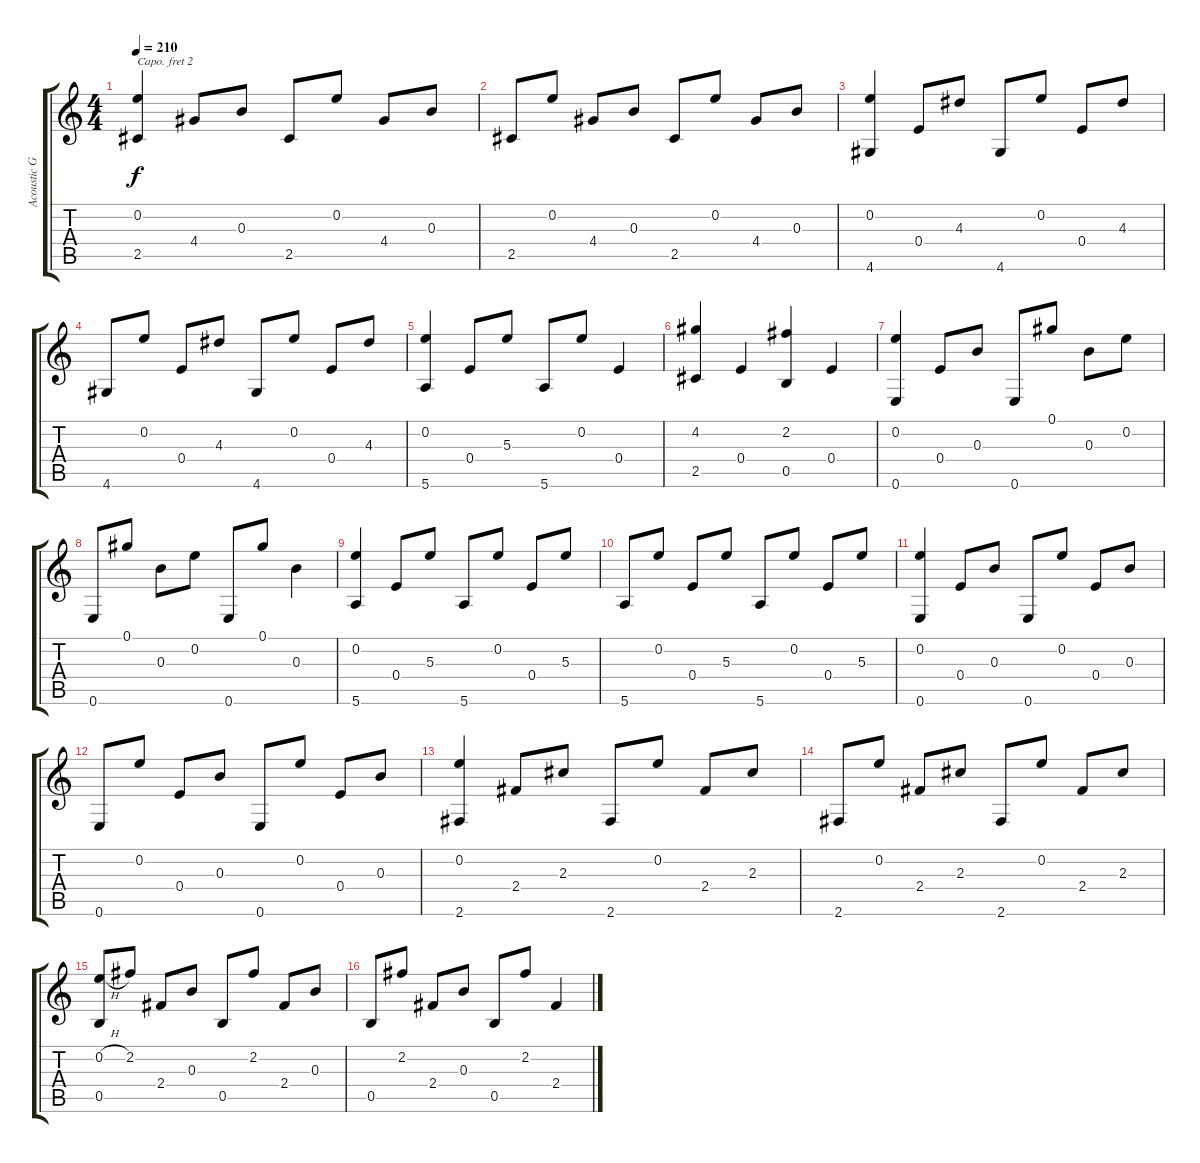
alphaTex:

\track ("Acoustic Guitar" "Acoustic G") {instrument acousticguitarnylon}
\staff {score tabs}
\capo 2
\tuning (Gb4 D4 A3 D3 A2 D2) {hide}
\ts (4 4)
\tempo 210
\clef g2
\ks c
(0.2 2.5).4{dy f} 4.4.8 0.3.8 2.5.8 0.2.8 4.4.8 0.3.8 |
2.5.8 0.2.8 4.4.8 0.3.8 2.5.8 0.2.8 4.4.8 0.3.8 |
(0.2 4.6).4 0.4.8 4.3.8 4.6.8 0.2.8 0.4.8 4.3.8 |
4.6.8 0.2.8 0.4.8 4.3.8 4.6.8 0.2.8 0.4.8 4.3.8 |
(0.2 5.6).4 0.4.8 5.3.8 5.6.8 0.2.8 0.4.4 |
(4.2 2.5).4 0.4.4 (2.2 0.5).4 0.4.4 |
(0.2 0.6).4 0.4.8 0.3.8 0.6.8 0.1.8 0.3.8 0.2.8 |
0.6.8 0.1.8 0.3.8 0.2.8 0.6.8 0.1.8 0.3.4 |
(0.2 5.6).4 0.4.8 5.3.8 5.6.8 0.2.8 0.4.8 5.3.8 |
5.6.8 0.2.8 0.4.8 5.3.8 5.6.8 0.2.8 0.4.8 5.3.8 |
(0.2 0.6).4 0.4.8 0.3.8 0.6.8 0.2.8 0.4.8 0.3.8 |
0.6.8 0.2.8 0.4.8 0.3.8 0.6.8 0.2.8 0.4.8 0.3.8 |
(0.2 2.6).4 2.4.8 2.3.8 2.6.8 0.2.8 2.4.8 2.3.8 |
2.6.8 0.2.8 2.4.8 2.3.8 2.6.8 0.2.8 2.4.8 2.3.8 |
(0.2{h} 0.5).8 2.2.8 2.4.8 0.3.8 0.5.8 2.2.8 2.4.8 0.3.8 |
0.5.8 2.2.8 2.4.8 0.3.8 0.5.8 2.2.8 2.4.4
